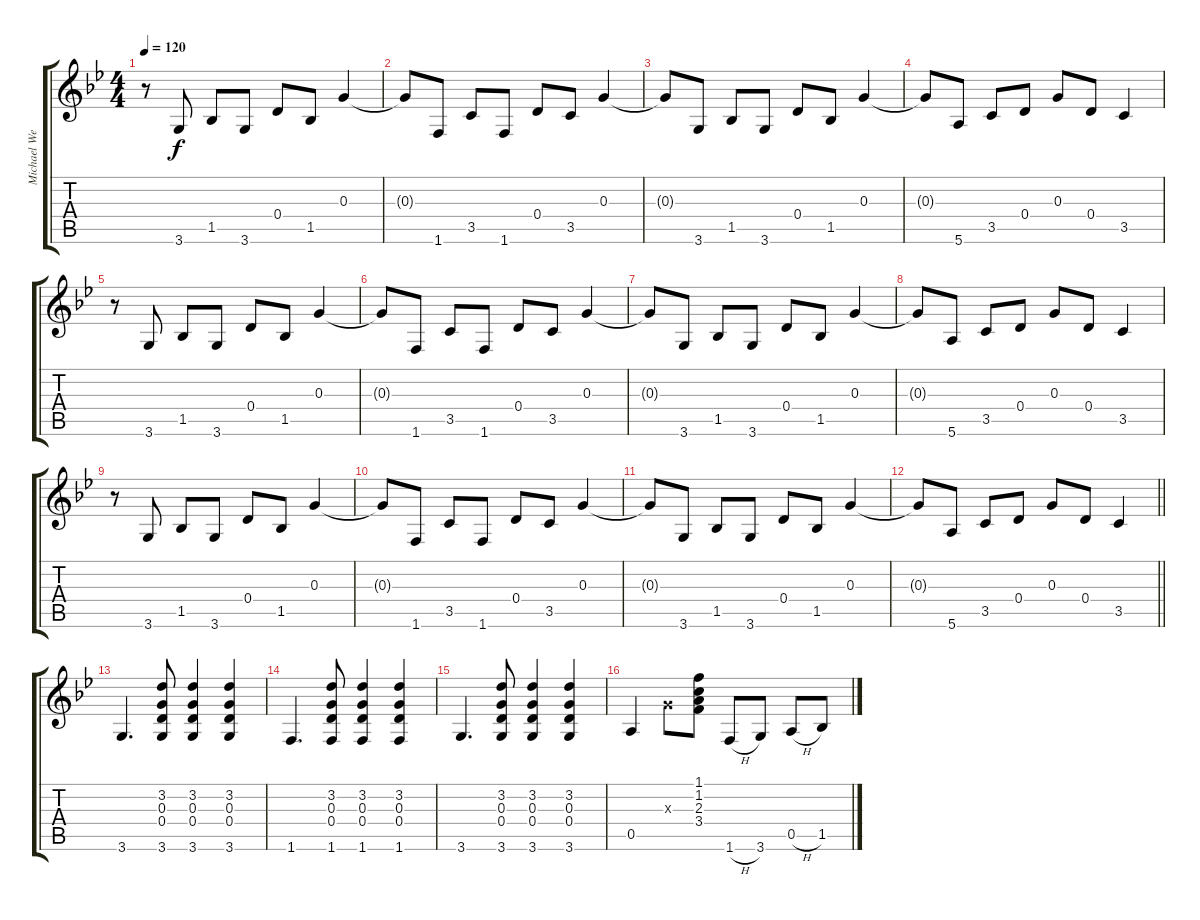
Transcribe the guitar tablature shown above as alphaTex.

\track ("Michael Weikath" "Michael We") {instrument electricguitarclean}
\staff {score tabs}
\tuning (E4 B3 G3 D3 A2 E2) {hide}
\ts (4 4)
\tempo 120
\clef g2
\ks gminor
r.8{dy f} 3.6.8 1.5.8 3.6.8 0.4.8 1.5.8 0.3.4 |
0.3{t}.8 1.6.8 3.5.8 1.6.8 0.4.8 3.5.8 0.3.4 |
0.3{t}.8 3.6.8 1.5.8 3.6.8 0.4.8 1.5.8 0.3.4 |
0.3{t}.8 5.6.8 3.5.8 0.4.8 0.3.8 0.4.8 3.5.4 |
r.8 3.6.8 1.5.8 3.6.8 0.4.8 1.5.8 0.3.4 |
0.3{t}.8 1.6.8 3.5.8 1.6.8 0.4.8 3.5.8 0.3.4 |
0.3{t}.8 3.6.8 1.5.8 3.6.8 0.4.8 1.5.8 0.3.4 |
0.3{t}.8 5.6.8 3.5.8 0.4.8 0.3.8 0.4.8 3.5.4 |
r.8 3.6.8 1.5.8 3.6.8 0.4.8 1.5.8 0.3.4 |
0.3{t}.8 1.6.8 3.5.8 1.6.8 0.4.8 3.5.8 0.3.4 |
0.3{t}.8 3.6.8 1.5.8 3.6.8 0.4.8 1.5.8 0.3.4 |
\barLineRight lightlight
0.3{t}.8 5.6.8 3.5.8 0.4.8 0.3.8 0.4.8 3.5.4 |
3.6.4{d} (3.2 0.3 0.4 3.6).8 (3.2 0.3 0.4 3.6).4 (3.2 0.3 0.4 3.6).4 |
1.6.4{d} (3.2 0.3 0.4 1.6).8 (3.2 0.3 0.4 1.6).4 (3.2 0.3 0.4 1.6).4 |
3.6.4{d} (3.2 0.3 0.4 3.6).8 (3.2 0.3 0.4 3.6).4 (3.2 0.3 0.4 3.6).4 |
0.5.4 0.3{x}.8 (1.1 1.2 2.3 3.4).8 1.6{h}.8 3.6.8 0.5{h}.8 1.5.8
